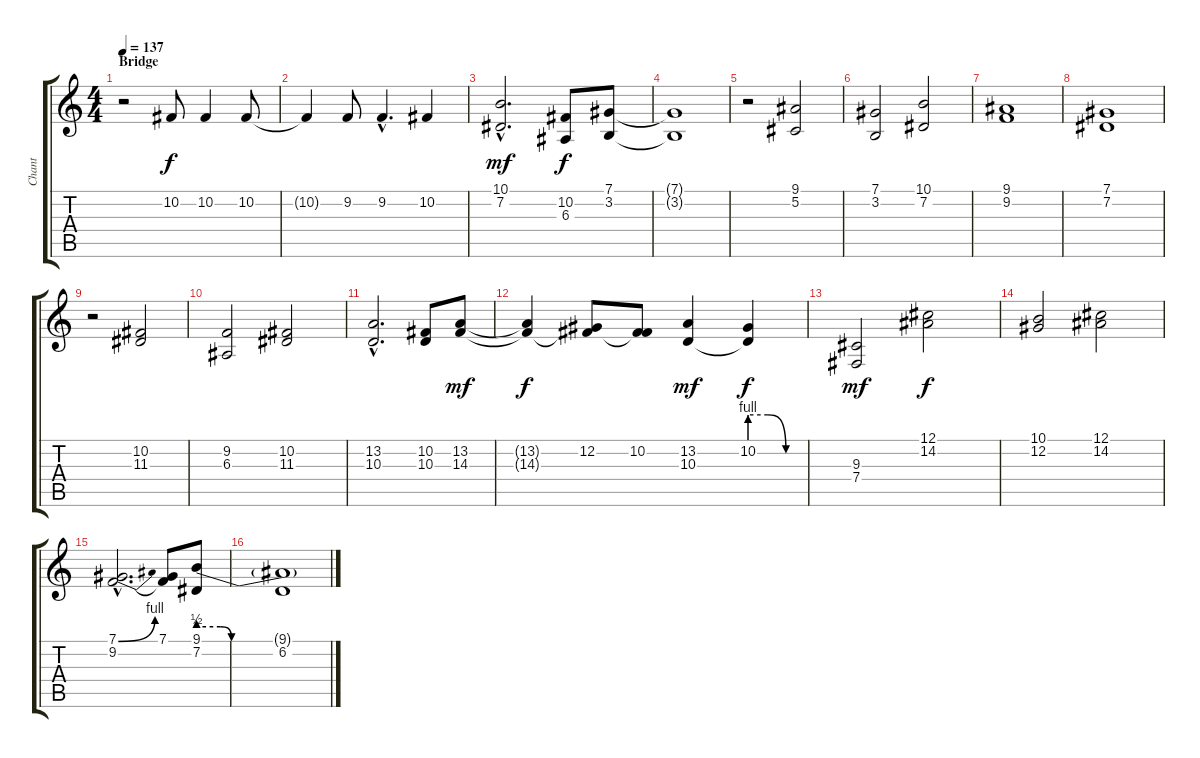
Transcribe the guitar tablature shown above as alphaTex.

\track ("Chant" "Chant") {instrument cello}
\staff {score tabs}
\tuning (Db4 Ab3 E3 B2 Gb2 B1) {hide}
\ts (4 4)
\section ("" "Bridge")
\tempo 137
\clef g2
\ks c
r.2{dy f} 10.2.8 10.2.4 10.2.8 |
10.2{t}.4 9.2.8 9.2{hac}.4{d} 10.2.4 |
(10.1{hac} 7.2{hac}).2{d dy mf} (10.2 6.3).8{dy f} (7.1 3.2).8 |
(7.1{t} 3.2{t}).1 |
r.2 (9.1 5.2).2 |
(7.1 3.2).2 (10.1 7.2).2 |
(9.1 9.2).1 |
(7.1 7.2).1 |
r.2 (10.2 11.3).2 |
(9.2 6.3).2 (10.2 11.3).2 |
(13.2{hac} 10.3{hac}).2{d} (10.2 10.3).8 (13.2 14.3).8{dy mf} |
(13.2{t} 14.3{t}).4{dy f} (12.2 14.3{t}).8 (10.2 14.3{t}).8 (13.2 10.3).4{dy mf} (10.2{be (custom 0 4 20 4 40 0 60 0)} 10.3{t}).4{dy f} |
(9.3 7.4).2{dy mf} (12.1 14.2).2{dy f} |
(10.1 12.2).2 (12.1 14.2).2 |
(7.1{be (bend 0 0 60 4) hac} 9.2{hac}).2{d} (7.1 9.2{t}).8 (9.1{be (custom 0 2 10 2 15 0 60 0)} 7.2).8 |
(9.1{t} 6.2).1
